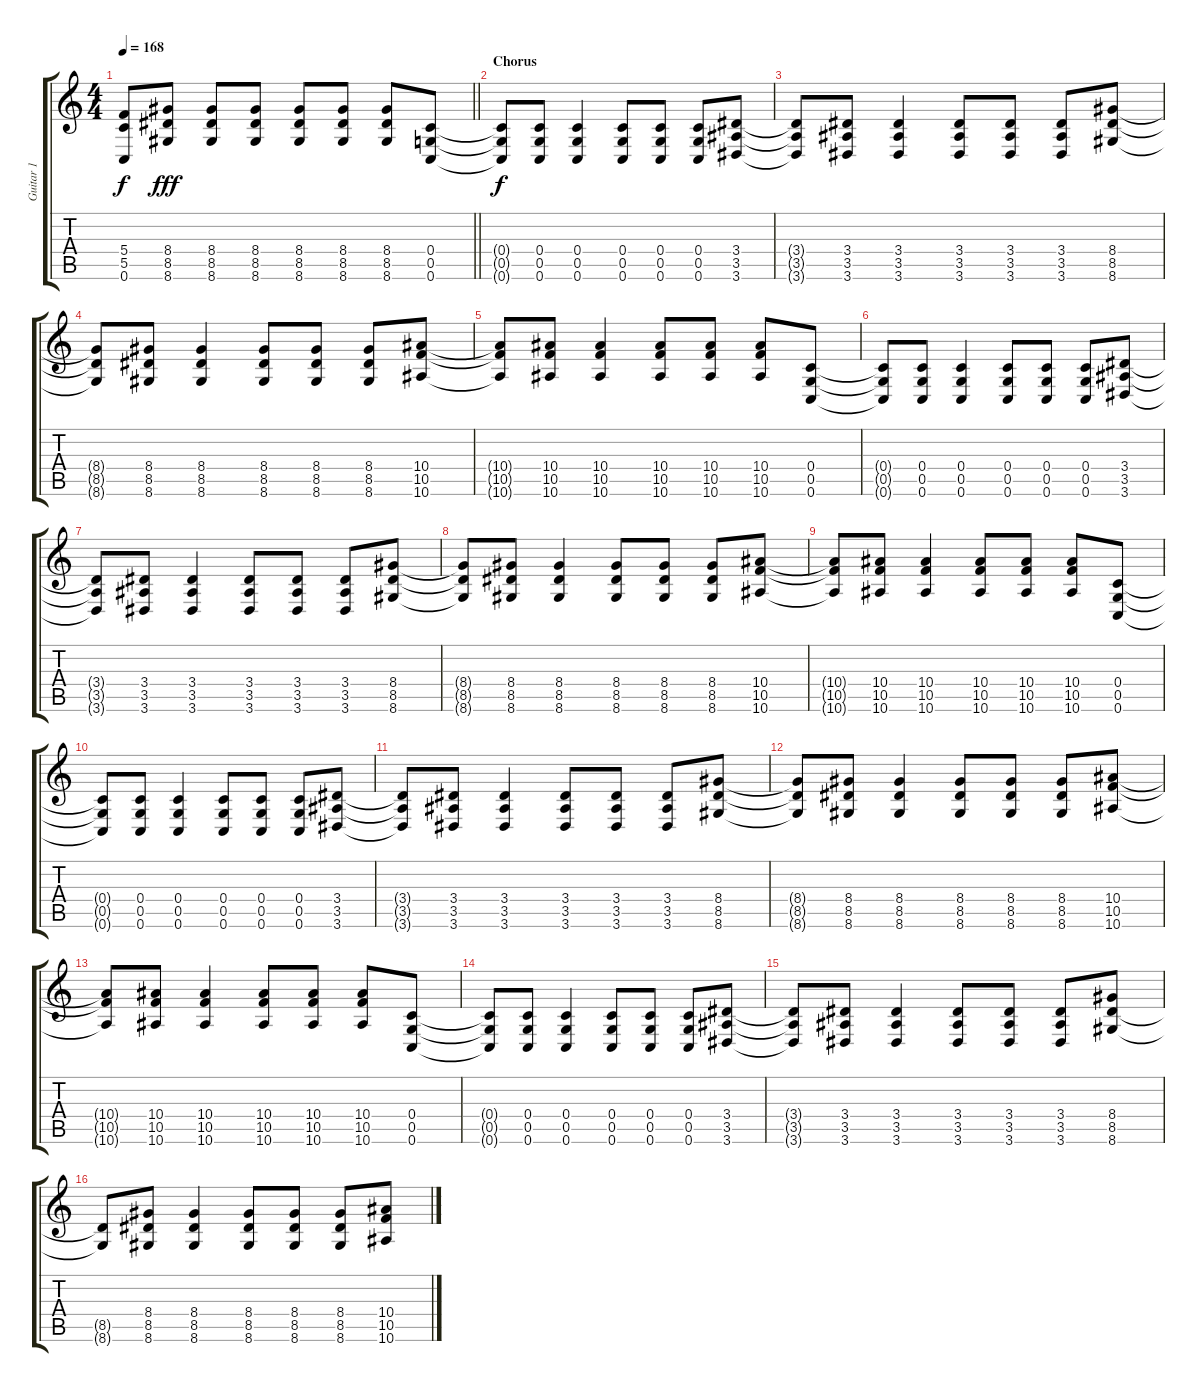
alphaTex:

\track ("Guitar 1" "Guitar 1") {instrument overdrivenguitar}
\staff {score tabs}
\tuning (D4 A3 F3 C3 G2 C2) {hide}
\ts (4 4)
\tempo 168
\clef g2
\barLineRight lightlight
\ks c
(5.4{t} 5.5{t} 0.6{t}).8{dy f} (8.4 8.5 8.6).8{dy fff} (8.4 8.5 8.6).8 (8.4 8.5 8.6).8 (8.4 8.5 8.6).8 (8.4 8.5 8.6).8 (8.4 8.5 8.6).8 (0.4 0.5 0.6).8 |
\section ("" "Chorus")
(0.4{t} 0.5{t} 0.6{t}).8{dy f} (0.4 0.5 0.6).8 (0.4 0.5 0.6).4 (0.4 0.5 0.6).8 (0.4 0.5 0.6).8 (0.4 0.5 0.6).8 (3.4 3.5 3.6).8 |
(3.4{t} 3.5{t} 3.6{t}).8 (3.4 3.5 3.6).8 (3.4 3.5 3.6).4 (3.4 3.5 3.6).8 (3.4 3.5 3.6).8 (3.4 3.5 3.6).8 (8.4 8.5 8.6).8 |
(8.4{t} 8.5{t} 8.6{t}).8 (8.4 8.5 8.6).8 (8.4 8.5 8.6).4 (8.4 8.5 8.6).8 (8.4 8.5 8.6).8 (8.4 8.5 8.6).8 (10.4 10.5 10.6).8 |
(10.4{t} 10.5{t} 10.6{t}).8 (10.4 10.5 10.6).8 (10.4 10.5 10.6).4 (10.4 10.5 10.6).8 (10.4 10.5 10.6).8 (10.4 10.5 10.6).8 (0.4 0.5 0.6).8 |
(0.4{t} 0.5{t} 0.6{t}).8 (0.4 0.5 0.6).8 (0.4 0.5 0.6).4 (0.4 0.5 0.6).8 (0.4 0.5 0.6).8 (0.4 0.5 0.6).8 (3.4 3.5 3.6).8 |
(3.4{t} 3.5{t} 3.6{t}).8 (3.4 3.5 3.6).8 (3.4 3.5 3.6).4 (3.4 3.5 3.6).8 (3.4 3.5 3.6).8 (3.4 3.5 3.6).8 (8.4 8.5 8.6).8 |
(8.4{t} 8.5{t} 8.6{t}).8 (8.4 8.5 8.6).8 (8.4 8.5 8.6).4 (8.4 8.5 8.6).8 (8.4 8.5 8.6).8 (8.4 8.5 8.6).8 (10.4 10.5 10.6).8 |
(10.4{t} 10.5{t} 10.6{t}).8 (10.4 10.5 10.6).8 (10.4 10.5 10.6).4 (10.4 10.5 10.6).8 (10.4 10.5 10.6).8 (10.4 10.5 10.6).8 (0.4 0.5 0.6).8 |
(0.4{t} 0.5{t} 0.6{t}).8 (0.4 0.5 0.6).8 (0.4 0.5 0.6).4 (0.4 0.5 0.6).8 (0.4 0.5 0.6).8 (0.4 0.5 0.6).8 (3.4 3.5 3.6).8 |
(3.4{t} 3.5{t} 3.6{t}).8 (3.4 3.5 3.6).8 (3.4 3.5 3.6).4 (3.4 3.5 3.6).8 (3.4 3.5 3.6).8 (3.4 3.5 3.6).8 (8.4 8.5 8.6).8 |
(8.4{t} 8.5{t} 8.6{t}).8 (8.4 8.5 8.6).8 (8.4 8.5 8.6).4 (8.4 8.5 8.6).8 (8.4 8.5 8.6).8 (8.4 8.5 8.6).8 (10.4 10.5 10.6).8 |
(10.4{t} 10.5{t} 10.6{t}).8 (10.4 10.5 10.6).8 (10.4 10.5 10.6).4 (10.4 10.5 10.6).8 (10.4 10.5 10.6).8 (10.4 10.5 10.6).8 (0.4 0.5 0.6).8 |
(0.4{t} 0.5{t} 0.6{t}).8 (0.4 0.5 0.6).8 (0.4 0.5 0.6).4 (0.4 0.5 0.6).8 (0.4 0.5 0.6).8 (0.4 0.5 0.6).8 (3.4 3.5 3.6).8 |
(3.4{t} 3.5{t} 3.6{t}).8 (3.4 3.5 3.6).8 (3.4 3.5 3.6).4 (3.4 3.5 3.6).8 (3.4 3.5 3.6).8 (3.4 3.5 3.6).8 (8.4 8.5 8.6).8 |
(8.5{t} 8.6{t}).8 (8.4 8.5 8.6).8 (8.4 8.5 8.6).4 (8.4 8.5 8.6).8 (8.4 8.5 8.6).8 (8.4 8.5 8.6).8 (10.4 10.5 10.6).8
